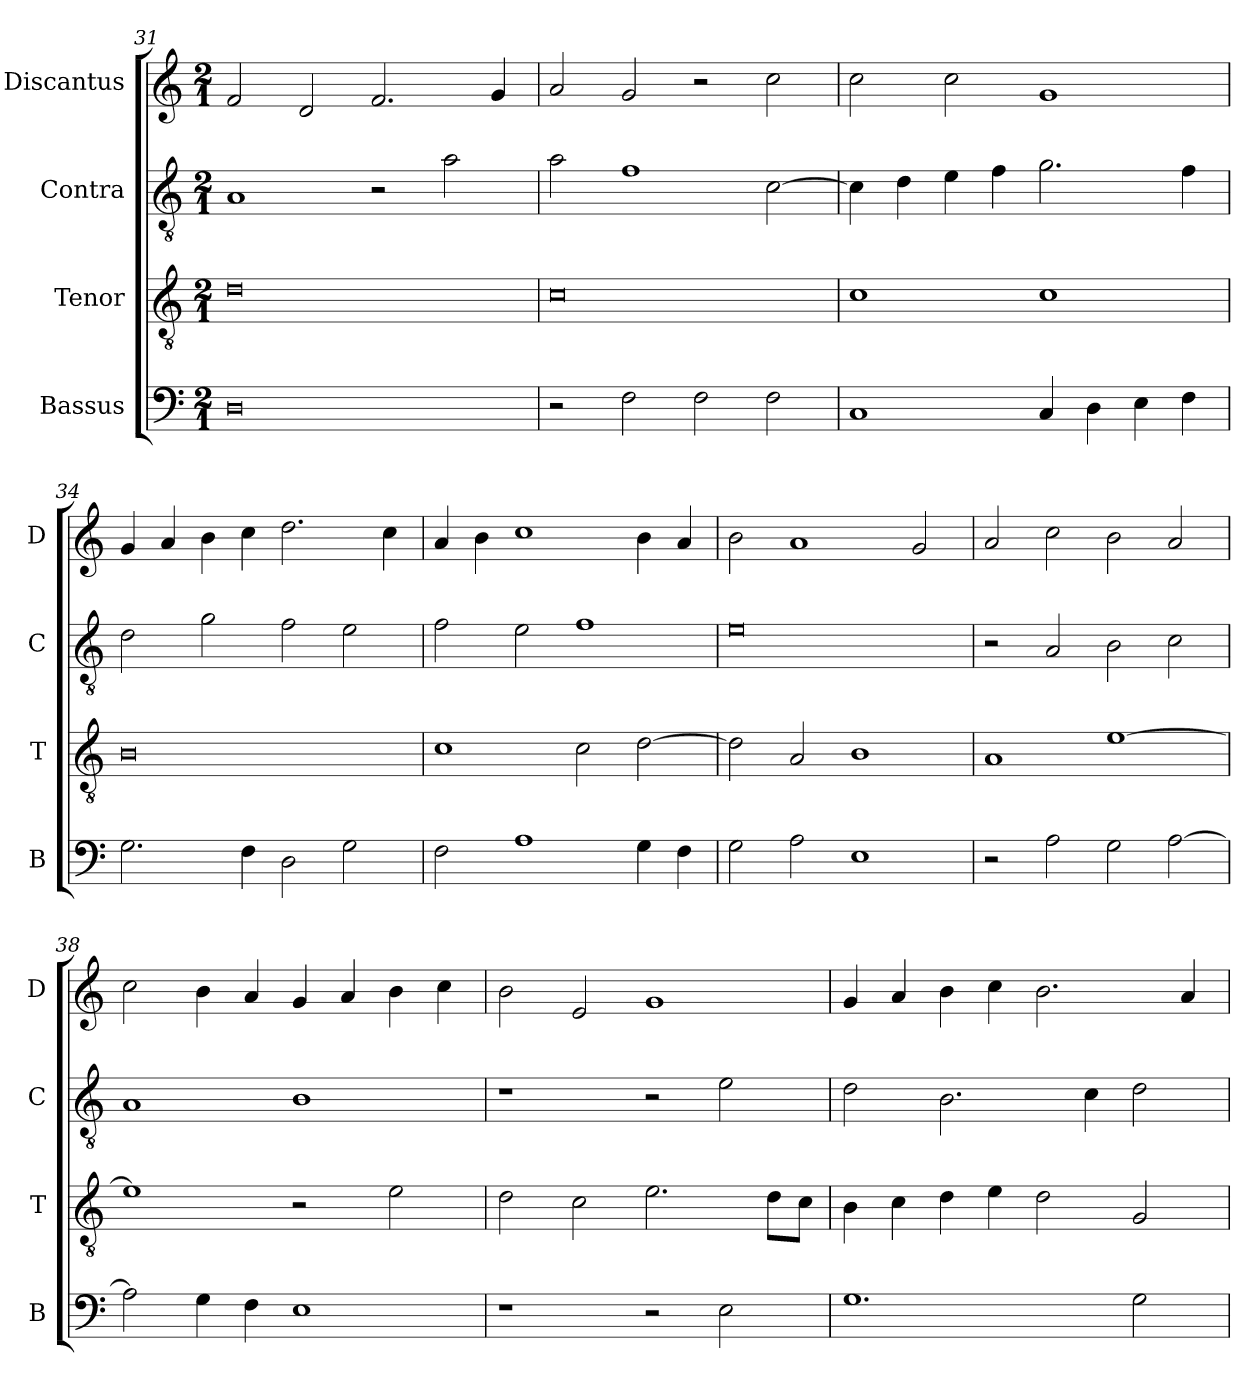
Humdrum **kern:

**kern	**kern	**kern	**kern
*part4	*part3	*part2	*part1
*staff4	*staff3	*staff2	*staff1
*I"Bassus	*I"Tenor	*I"Contra	*I"Discantus
*I'B	*I'T	*I'C	*I'D
*clefF4	*clefGv2	*clefGv2	*clefG2
*k[]	*k[]	*k[]	*k[]
*M2/1	*M2/1	*M2/1	*M2/1
=31	=31	=31	=31
0D	0d	1A	2f/
.	.	.	2d/
.	.	2r	2.f/
.	.	2a\	.
.	.	.	4g/
=32	=32	=32	=32
2r	0c	2a\	2a/
2F\	.	1f	2g/
2F\	.	.	2r
2F\	.	[2c\	2cc\
=33	=33	=33	=33
1C	1c	4c\]	2cc\
.	.	4d\	.
.	.	4e\	2cc\
.	.	4f\	.
4C/	1c	2.g\	1g
4D\	.	.	.
4E\	.	.	.
4F\	.	4f\	.
=34	=34	=34	=34
2.G\	0B	2d\	4g/
.	.	.	4a/
.	.	2g\	4b\
4F\	.	.	4cc\
2D\	.	2f\	2.dd\
2G\	.	2e\	.
.	.	.	4cc\
=35	=35	=35	=35
2F\	1c	2f\	4a/
.	.	.	4b\
1A	.	2e\	1cc
.	2c\	1f	.
4G\	[2d\	.	4b\
4F\	.	.	4a/
=36	=36	=36	=36
2G\	2d\]	0e	2b\
2A\	2A/	.	1a
1E	1B	.	.
.	.	.	2g/
=37	=37	=37	=37
2r	1A	2r	2a/
2A\	.	2A/	2cc\
2G\	[1e	2B\	2b\
[2A\	.	2c\	2a/
=38	=38	=38	=38
2A\]	1e]	1A	2cc\
4G\	.	.	4b\
4F\	.	.	4a/
1E	2r	1B	4g/
.	.	.	4a/
.	2e\	.	4b\
.	.	.	4cc\
=39	=39	=39	=39
1r	2d\	1r	2b\
.	2c\	.	2e/
2r	2.e\	2r	1g
2E\	.	2e\	.
.	8d\L	.	.
.	8c\J	.	.
=40	=40	=40	=40
1.G	4B\	2d\	4g/
.	4c\	.	4a/
.	4d\	2.B\	4b\
.	4e\	.	4cc\
.	2d\	.	2.b\
.	.	4c\	.
2G\	2G/	2d\	.
.	.	.	4a/
=	=	=	=
*-	*-	*-	*-
